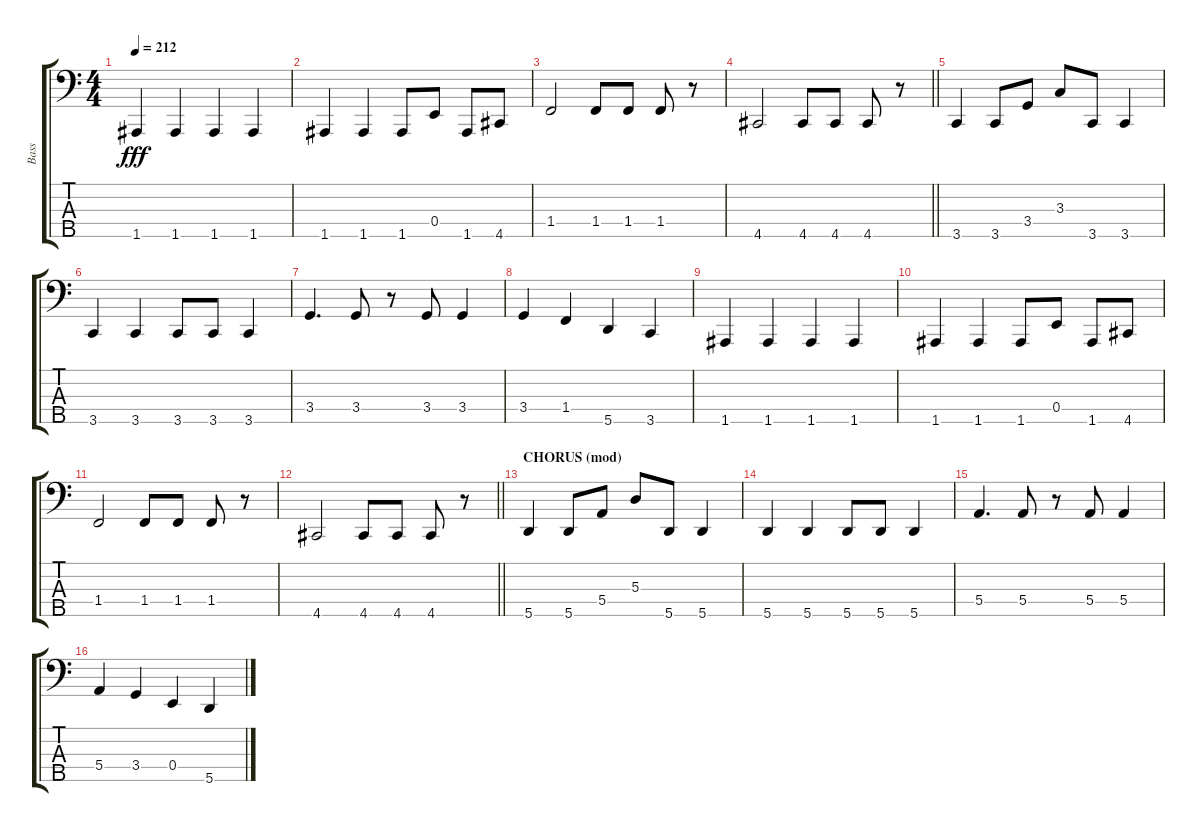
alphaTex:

\track ("Bass" "Bass") {instrument electricbasspick}
\staff {score tabs}
\tuning (G2 D2 A1 E1 A0) {hide}
\ts (4 4)
\tempo 212
\clef f4
\ks c
1.5.4{dy fff} 1.5.4 1.5.4 1.5.4 |
1.5.4 1.5.4 1.5.8 0.4.8 1.5.8 4.5.8 |
1.4.2 1.4.8 1.4.8 1.4.8 r.8 |
\barLineRight lightlight
4.5.2 4.5.8 4.5.8 4.5.8 r.8 |
3.5.4 3.5.8 3.4.8 3.3.8 3.5.8 3.5.4 |
3.5.4 3.5.4 3.5.8 3.5.8 3.5.4 |
3.4.4{d} 3.4.8 r.8 3.4.8 3.4.4 |
3.4.4 1.4.4 5.5.4 3.5.4 |
1.5.4 1.5.4 1.5.4 1.5.4 |
1.5.4 1.5.4 1.5.8 0.4.8 1.5.8 4.5.8 |
1.4.2 1.4.8 1.4.8 1.4.8 r.8 |
\barLineRight lightlight
4.5.2 4.5.8 4.5.8 4.5.8 r.8 |
\section ("" "CHORUS (mod)")
5.5.4 5.5.8 5.4.8 5.3.8 5.5.8 5.5.4 |
5.5.4 5.5.4 5.5.8 5.5.8 5.5.4 |
5.4.4{d} 5.4.8 r.8 5.4.8 5.4.4 |
5.4.4 3.4.4 0.4.4 5.5.4
